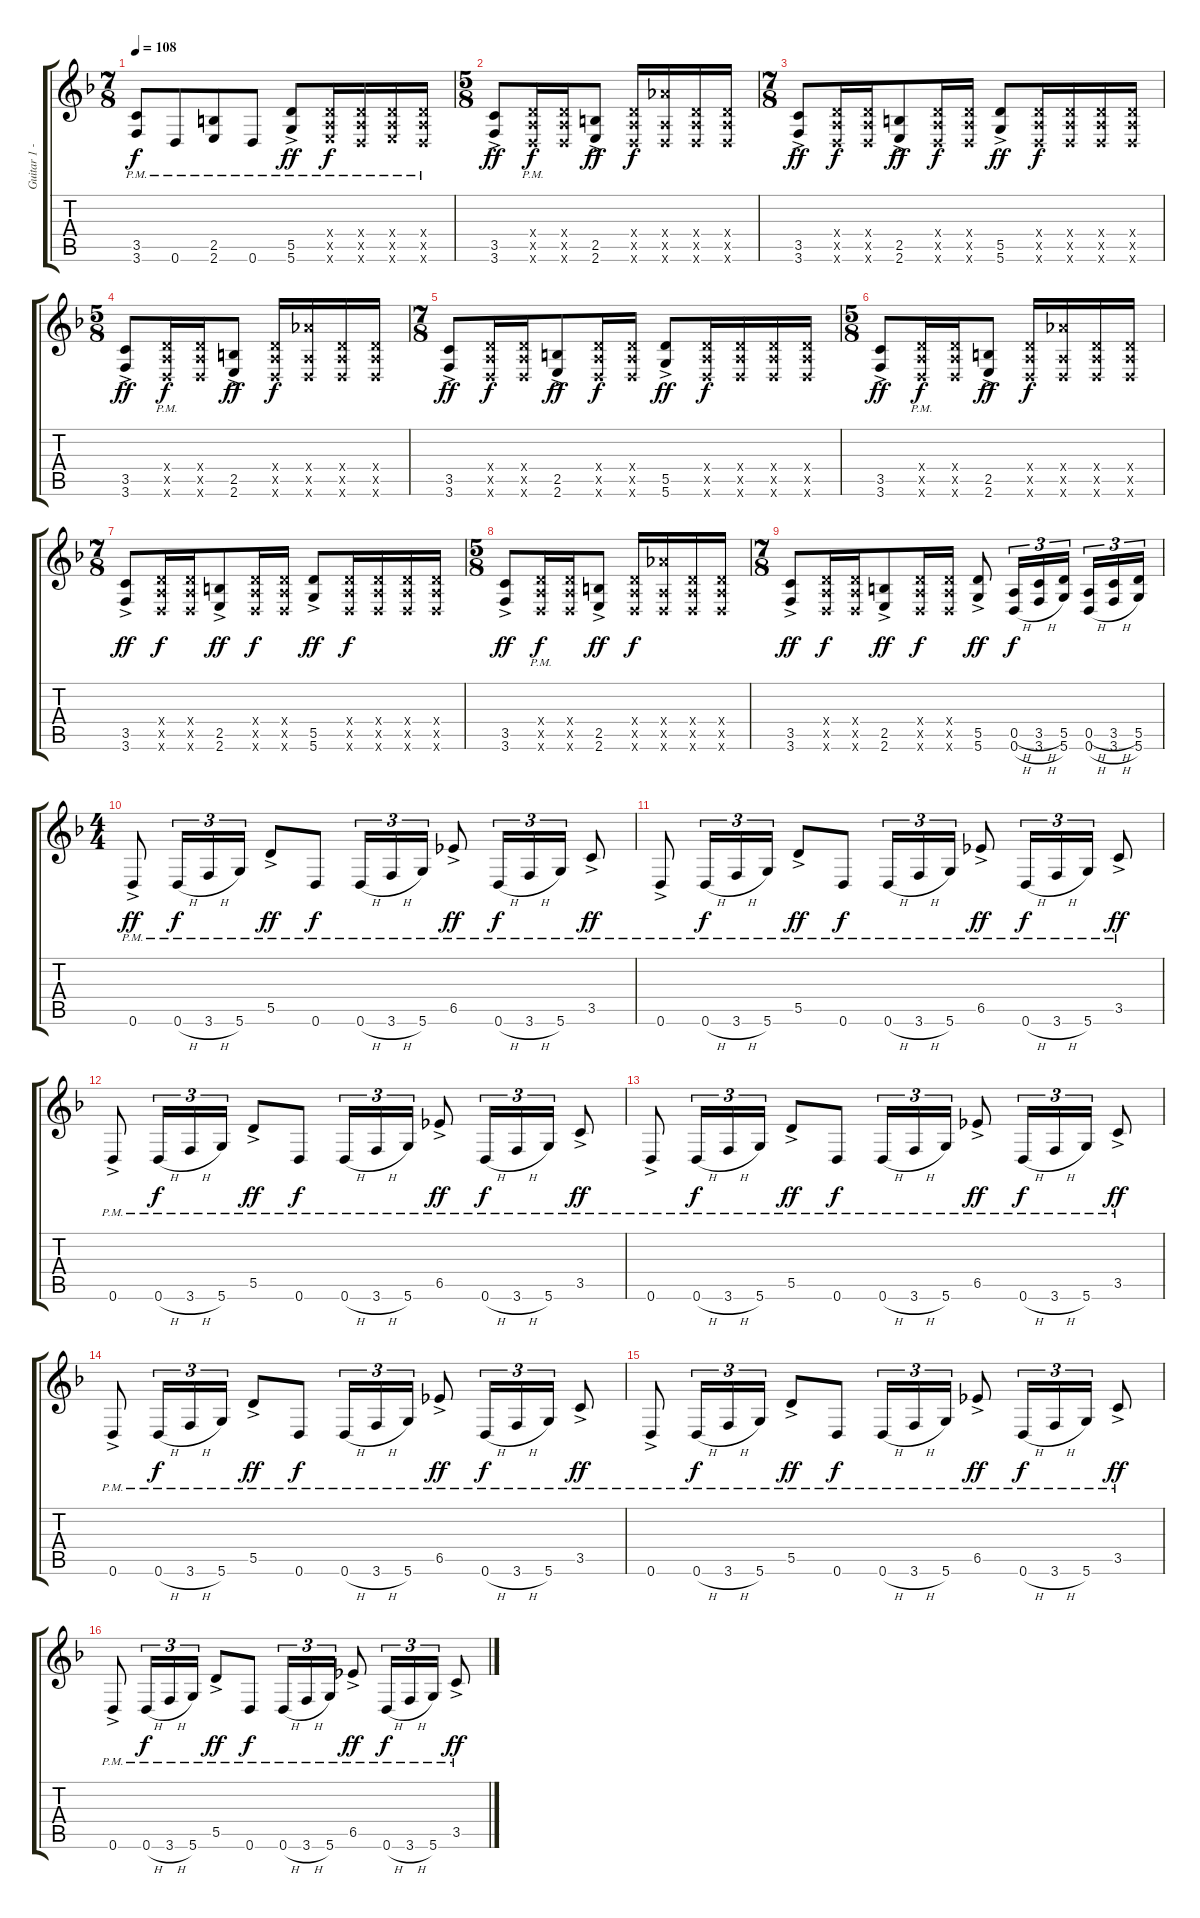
\track ("Guitar 1 - hidden" "Guitar 1 -") {instrument overdrivenguitar}
\staff {score tabs}
\tuning (E4 B3 G3 D3 A2 D2) {hide}
\ts (7 8)
\tempo 108
\clef g2
\ks dminor
(3.5{pm} 3.6{pm}).8{dy f} 0.6{pm}.8 (2.5{pm} 2.6{pm}).8 0.6{pm}.8 (5.5{ac pm} 5.6{ac pm}).8{dy ff} (0.4{x} 0.5{x} 2.6{pm x}).16{dy f} (0.4{x} 0.5{x} 0.6{pm x}).16 (0.4{x} 0.5{x} 2.6{pm x}).16 (0.4{x} 0.5{x} 0.6{pm x}).16 |
\ts (5 8)
(3.5{ac} 3.6{ac}).8{dy ff} (0.4{x} 0.5{x} 0.6{pm x}).16{dy f} (0.4{x} 0.5{x} 0.6{x}).16 (2.5{ac} 2.6{ac}).8{dy ff} (0.4{x} 0.5{x} 0.6{x}).16{dy f} (6.4{x} 0.5{x} 0.6{x}).16 (0.4{x} 0.5{x} 0.6{x}).16 (0.4{x} 0.5{x} 0.6{x}).16 |
\ts (7 8)
(3.5{ac} 3.6{ac}).8{dy ff} (0.4{x} 0.5{x} 0.6{x}).16{dy f} (0.4{x} 0.5{x} 0.6{x}).16 (2.5{ac} 2.6{ac}).8{dy ff} (0.4{x} 0.5{x} 0.6{x}).16{dy f} (0.4{x} 0.5{x} 0.6{x}).16 (5.5{ac} 5.6{ac}).8{dy ff} (0.4{x} 0.5{x} 0.6{x}).16{dy f} (0.4{x} 0.5{x} 0.6{x}).16 (0.4{x} 0.5{x} 0.6{x}).16 (0.4{x} 0.5{x} 0.6{x}).16 |
\ts (5 8)
(3.5{ac} 3.6{ac}).8{dy ff} (0.4{x} 0.5{x} 0.6{pm x}).16{dy f} (0.4{x} 0.5{x} 0.6{x}).16 (2.5{ac} 2.6{ac}).8{dy ff} (0.4{x} 0.5{x} 0.6{x}).16{dy f} (6.4{x} 0.5{x} 0.6{x}).16 (0.4{x} 0.5{x} 0.6{x}).16 (0.4{x} 0.5{x} 0.6{x}).16 |
\ts (7 8)
(3.5{ac} 3.6{ac}).8{dy ff} (0.4{x} 0.5{x} 0.6{x}).16{dy f} (0.4{x} 0.5{x} 0.6{x}).16 (2.5{ac} 2.6{ac}).8{dy ff} (0.4{x} 0.5{x} 0.6{x}).16{dy f} (0.4{x} 0.5{x} 0.6{x}).16 (5.5{ac} 5.6{ac}).8{dy ff} (0.4{x} 0.5{x} 0.6{x}).16{dy f} (0.4{x} 0.5{x} 0.6{x}).16 (0.4{x} 0.5{x} 0.6{x}).16 (0.4{x} 0.5{x} 0.6{x}).16 |
\ts (5 8)
(3.5{ac} 3.6{ac}).8{dy ff} (0.4{x} 0.5{x} 0.6{pm x}).16{dy f} (0.4{x} 0.5{x} 0.6{x}).16 (2.5{ac} 2.6{ac}).8{dy ff} (0.4{x} 0.5{x} 0.6{x}).16{dy f} (6.4{x} 0.5{x} 0.6{x}).16 (0.4{x} 0.5{x} 0.6{x}).16 (0.4{x} 0.5{x} 0.6{x}).16 |
\ts (7 8)
(3.5{ac} 3.6{ac}).8{dy ff} (0.4{x} 0.5{x} 0.6{x}).16{dy f} (0.4{x} 0.5{x} 0.6{x}).16 (2.5{ac} 2.6{ac}).8{dy ff} (0.4{x} 0.5{x} 0.6{x}).16{dy f} (0.4{x} 0.5{x} 0.6{x}).16 (5.5{ac} 5.6{ac}).8{dy ff} (0.4{x} 0.5{x} 0.6{x}).16{dy f} (0.4{x} 0.5{x} 0.6{x}).16 (0.4{x} 0.5{x} 0.6{x}).16 (0.4{x} 0.5{x} 0.6{x}).16 |
\ts (5 8)
(3.5{ac} 3.6{ac}).8{dy ff} (0.4{x} 0.5{x} 0.6{pm x}).16{dy f} (0.4{x} 0.5{x} 0.6{x}).16 (2.5{ac} 2.6{ac}).8{dy ff} (0.4{x} 0.5{x} 0.6{x}).16{dy f} (6.4{x} 0.5{x} 0.6{x}).16 (0.4{x} 0.5{x} 0.6{x}).16 (0.4{x} 0.5{x} 0.6{x}).16 |
\ts (7 8)
(3.5{ac} 3.6{ac}).8{dy ff} (0.4{x} 0.5{x} 0.6{x}).16{dy f} (0.4{x} 0.5{x} 0.6{x}).16 (2.5{ac} 2.6{ac}).8{dy ff} (0.4{x} 0.5{x} 0.6{x}).16{dy f} (0.4{x} 0.5{x} 0.6{x}).16 (5.5{ac} 5.6{ac}).8{dy ff} (0.5{h} 0.6{h}).16{tu (3 2) dy f} (3.5{h} 3.6{h}).16{tu (3 2)} (5.5 5.6).16{tu (3 2)} (0.5{h} 0.6{h}).16{tu (3 2)} (3.5{h} 3.6{h}).16{tu (3 2)} (5.5 5.6).16{tu (3 2)} |
\ts (4 4)
0.6{ac pm}.8{dy ff} 0.6{h pm}.16{tu (3 2) dy f} 3.6{h pm}.16{tu (3 2)} 5.6{pm}.16{tu (3 2)} 5.5{ac pm}.8{dy ff} 0.6{pm}.8{dy f} 0.6{h pm}.16{tu (3 2)} 3.6{h pm}.16{tu (3 2)} 5.6{pm}.16{tu (3 2)} 6.5{ac pm}.8{dy ff} 0.6{h pm}.16{tu (3 2) dy f} 3.6{h pm}.16{tu (3 2)} 5.6{pm}.16{tu (3 2)} 3.5{ac pm}.8{dy ff} |
0.6{ac pm}.8 0.6{h pm}.16{tu (3 2) dy f} 3.6{h pm}.16{tu (3 2)} 5.6{pm}.16{tu (3 2)} 5.5{ac pm}.8{dy ff} 0.6{pm}.8{dy f} 0.6{h pm}.16{tu (3 2)} 3.6{h pm}.16{tu (3 2)} 5.6{pm}.16{tu (3 2)} 6.5{ac pm}.8{dy ff} 0.6{h pm}.16{tu (3 2) dy f} 3.6{h pm}.16{tu (3 2)} 5.6{pm}.16{tu (3 2)} 3.5{ac pm}.8{dy ff} |
0.6{ac pm}.8 0.6{h pm}.16{tu (3 2) dy f} 3.6{h pm}.16{tu (3 2)} 5.6{pm}.16{tu (3 2)} 5.5{ac pm}.8{dy ff} 0.6{pm}.8{dy f} 0.6{h pm}.16{tu (3 2)} 3.6{h pm}.16{tu (3 2)} 5.6{pm}.16{tu (3 2)} 6.5{ac pm}.8{dy ff} 0.6{h pm}.16{tu (3 2) dy f} 3.6{h pm}.16{tu (3 2)} 5.6{pm}.16{tu (3 2)} 3.5{ac pm}.8{dy ff} |
0.6{ac pm}.8 0.6{h pm}.16{tu (3 2) dy f} 3.6{h pm}.16{tu (3 2)} 5.6{pm}.16{tu (3 2)} 5.5{ac pm}.8{dy ff} 0.6{pm}.8{dy f} 0.6{h pm}.16{tu (3 2)} 3.6{h pm}.16{tu (3 2)} 5.6{pm}.16{tu (3 2)} 6.5{ac pm}.8{dy ff} 0.6{h pm}.16{tu (3 2) dy f} 3.6{h pm}.16{tu (3 2)} 5.6{pm}.16{tu (3 2)} 3.5{ac pm}.8{dy ff} |
0.6{ac pm}.8 0.6{h pm}.16{tu (3 2) dy f} 3.6{h pm}.16{tu (3 2)} 5.6{pm}.16{tu (3 2)} 5.5{ac pm}.8{dy ff} 0.6{pm}.8{dy f} 0.6{h pm}.16{tu (3 2)} 3.6{h pm}.16{tu (3 2)} 5.6{pm}.16{tu (3 2)} 6.5{ac pm}.8{dy ff} 0.6{h pm}.16{tu (3 2) dy f} 3.6{h pm}.16{tu (3 2)} 5.6{pm}.16{tu (3 2)} 3.5{ac pm}.8{dy ff} |
0.6{ac pm}.8 0.6{h pm}.16{tu (3 2) dy f} 3.6{h pm}.16{tu (3 2)} 5.6{pm}.16{tu (3 2)} 5.5{ac pm}.8{dy ff} 0.6{pm}.8{dy f} 0.6{h pm}.16{tu (3 2)} 3.6{h pm}.16{tu (3 2)} 5.6{pm}.16{tu (3 2)} 6.5{ac pm}.8{dy ff} 0.6{h pm}.16{tu (3 2) dy f} 3.6{h pm}.16{tu (3 2)} 5.6{pm}.16{tu (3 2)} 3.5{ac pm}.8{dy ff} |
0.6{ac pm}.8 0.6{h pm}.16{tu (3 2) dy f} 3.6{h pm}.16{tu (3 2)} 5.6{pm}.16{tu (3 2)} 5.5{ac pm}.8{dy ff} 0.6{pm}.8{dy f} 0.6{h pm}.16{tu (3 2)} 3.6{h pm}.16{tu (3 2)} 5.6{pm}.16{tu (3 2)} 6.5{ac pm}.8{dy ff} 0.6{h pm}.16{tu (3 2) dy f} 3.6{h pm}.16{tu (3 2)} 5.6{pm}.16{tu (3 2)} 3.5{ac pm}.8{dy ff}
